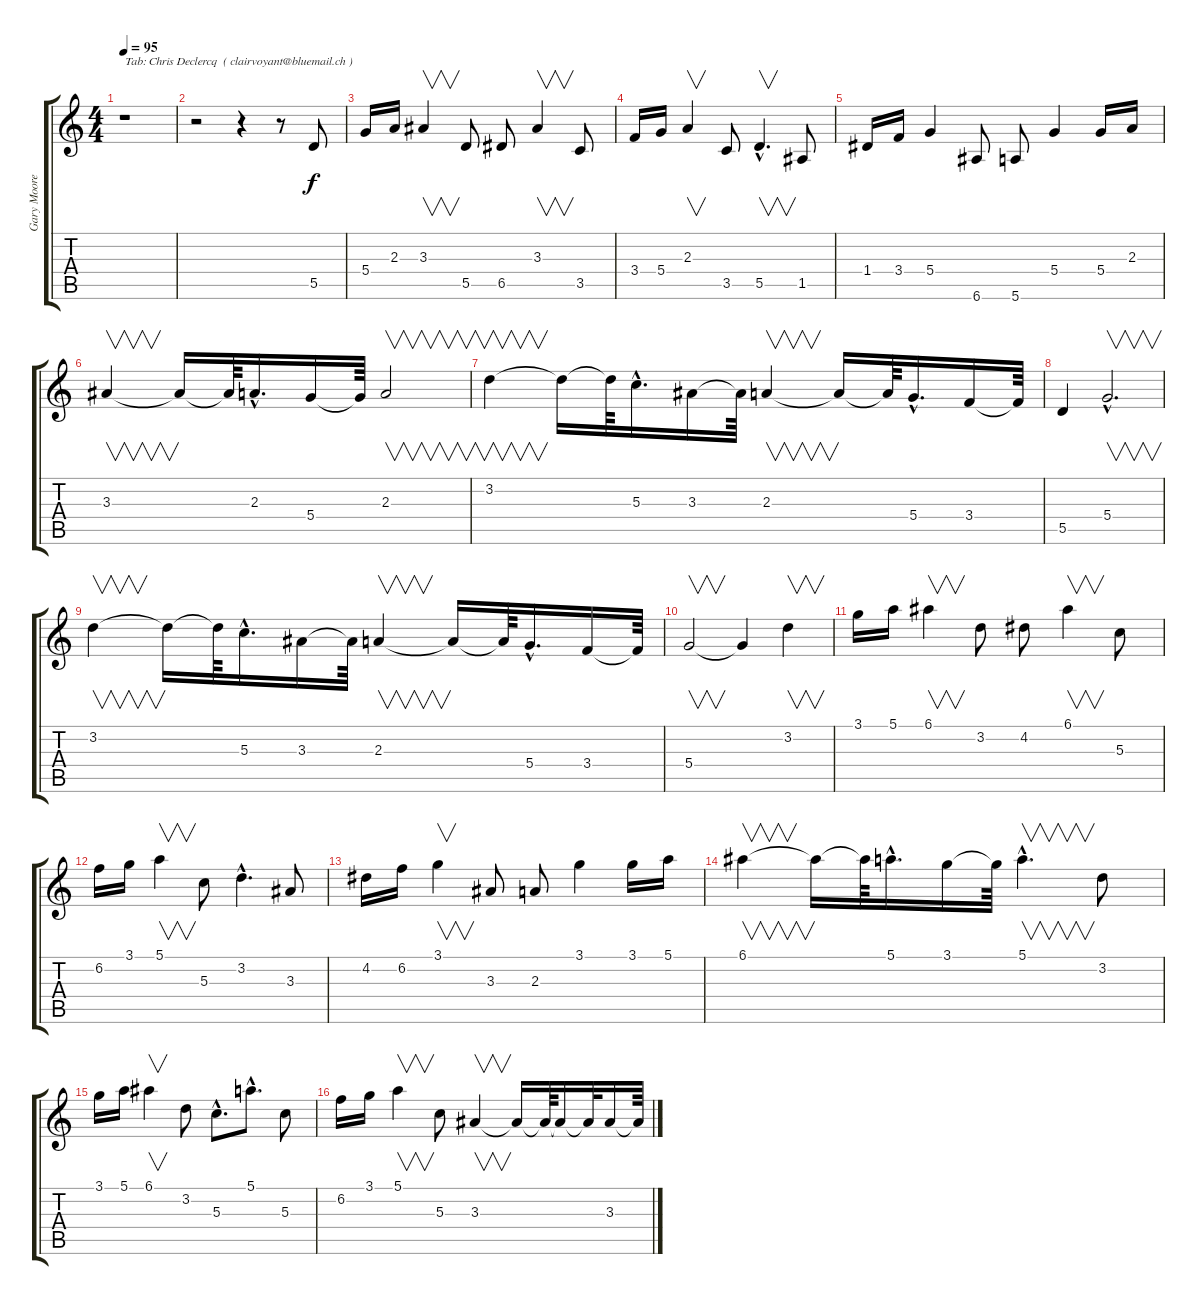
\track ("Gary Moore" "Gary Moore") {instrument distortionguitar}
\staff {score tabs}
\tuning (E4 B3 G3 D3 A2 E2) {hide}
\ts (4 4)
\tempo 95
\clef g2
\ks c
r.1{txt "Tab: Chris Declercq  ( clairvoyant@bluemail.ch )" dy f instrument distortionguitar} |
r.2 r.4 r.8 5.5.8 |
5.4.16 2.3.16 3.3.4{v} 5.5.8 6.5.8 3.3.4{v} 3.5.8 |
3.4.16 5.4.16 2.3.4{v} 3.5.8 5.5{hac}.4{v d} 1.5.8 |
1.4.16 3.4.16 5.4.4 6.6.8 5.6.8 5.4.4 5.4.16 2.3.16 |
3.3.4{v} 3.3{t}.16 3.3{t}.64 2.3{hac}.16{d} 5.4.16 5.4{t}.64 2.3.2{v} |
3.2.4{v} 3.2{t}.16 3.2{t}.64 5.3{hac}.16{d} 3.3.16 3.3{t}.64 2.3.4{v} 2.3{t}.16 2.3{t}.64 5.4{hac}.16{d} 3.4.16 3.4{t}.64 |
5.5.4 5.4{hac}.2{v d} |
3.2.4{v} 3.2{t}.16 3.2{t}.64 5.3{hac}.16{d} 3.3.16 3.3{t}.64 2.3.4{v} 2.3{t}.16 2.3{t}.64 5.4{hac}.16{d} 3.4.16 3.4{t}.64 |
5.4.2{v} 5.4{t}.4 3.2.4{v} |
3.1.16 5.1.16 6.1.4{v} 3.2.8 4.2.8 6.1.4{v} 5.3.8 |
6.2.16 3.1.16 5.1.4{v} 5.3.8 3.2{hac}.4{d} 3.3.8 |
4.2.16 6.2.16 3.1.4{v} 3.3.8 2.3.8 3.1.4 3.1.16 5.1.16 |
6.1.4{v} 6.1{t}.16 6.1{t}.64 5.1{hac}.16{d} 3.1.16 3.1{t}.64 5.1{hac}.4{v d} 3.2.8 |
3.1.16 5.1.16 6.1.4{v} 3.2.8 5.3{hac}.8{d} 5.1{hac}.8{d} 5.3.8 |
6.2.16 3.1.16 5.1.4{v} 5.3.8 3.3.4{v} 3.3{t}.16 3.3{t}.64 3.3{t}.16 3.3{t}.32 3.3.16 3.3{t}.64
